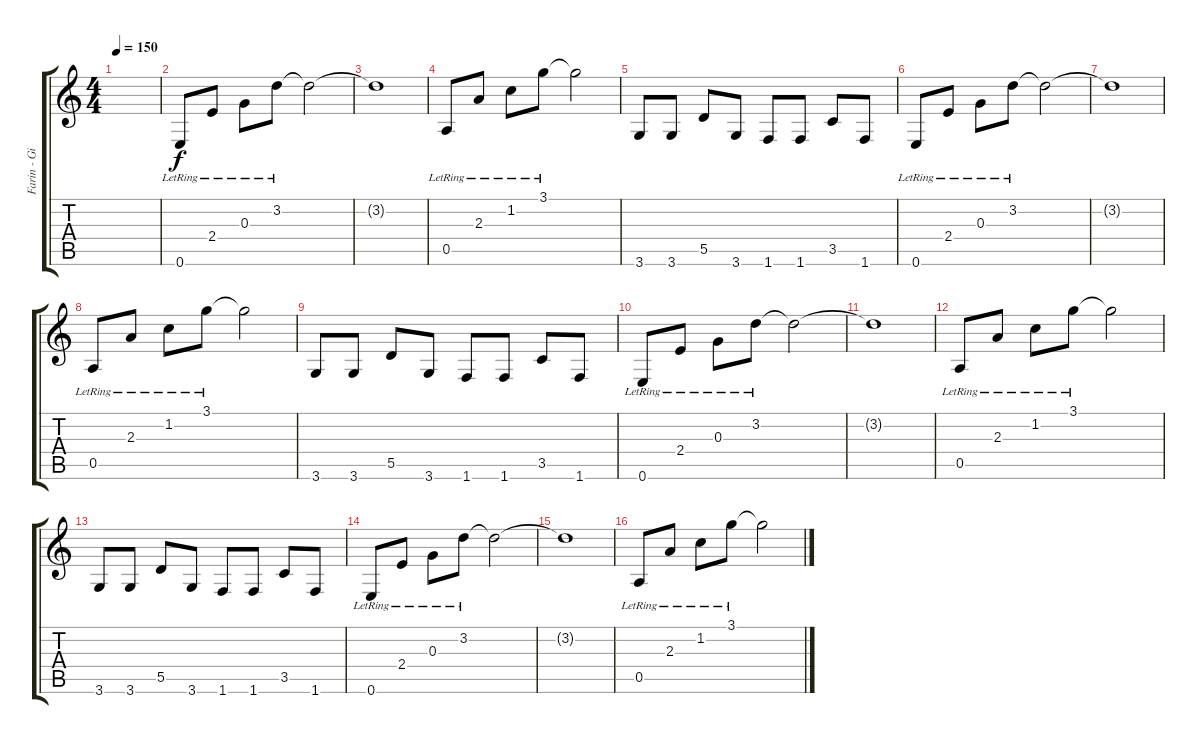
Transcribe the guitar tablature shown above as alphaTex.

\track ("Farin - Gitarre (Clean)" "Farin - Gi") {instrument electricguitarclean}
\staff {score tabs}
\tuning (E4 B3 G3 D3 A2 E2) {hide}
\ts (4 4)
\tempo 150
\clef g2
\ks c
|
0.6{lr}.8 2.4{lr}.8 0.3{lr}.8 3.2{lr}.8 3.2{t}.2 |
3.2{t}.1 |
0.5{lr}.8 2.3{lr}.8 1.2{lr}.8 3.1{lr}.8 3.1{t}.2 |
3.6.8 3.6.8 5.5.8 3.6.8 1.6.8 1.6.8 3.5.8 1.6.8 |
0.6{lr}.8 2.4{lr}.8 0.3{lr}.8 3.2{lr}.8 3.2{t}.2 |
3.2{t}.1 |
0.5{lr}.8 2.3{lr}.8 1.2{lr}.8 3.1{lr}.8 3.1{t}.2 |
3.6.8 3.6.8 5.5.8 3.6.8 1.6.8 1.6.8 3.5.8 1.6.8 |
0.6{lr}.8 2.4{lr}.8 0.3{lr}.8 3.2{lr}.8 3.2{t}.2 |
3.2{t}.1 |
0.5{lr}.8 2.3{lr}.8 1.2{lr}.8 3.1{lr}.8 3.1{t}.2 |
3.6.8 3.6.8 5.5.8 3.6.8 1.6.8 1.6.8 3.5.8 1.6.8 |
0.6{lr}.8 2.4{lr}.8 0.3{lr}.8 3.2{lr}.8 3.2{t}.2 |
3.2{t}.1 |
0.5{lr}.8 2.3{lr}.8 1.2{lr}.8 3.1{lr}.8 3.1{t}.2
